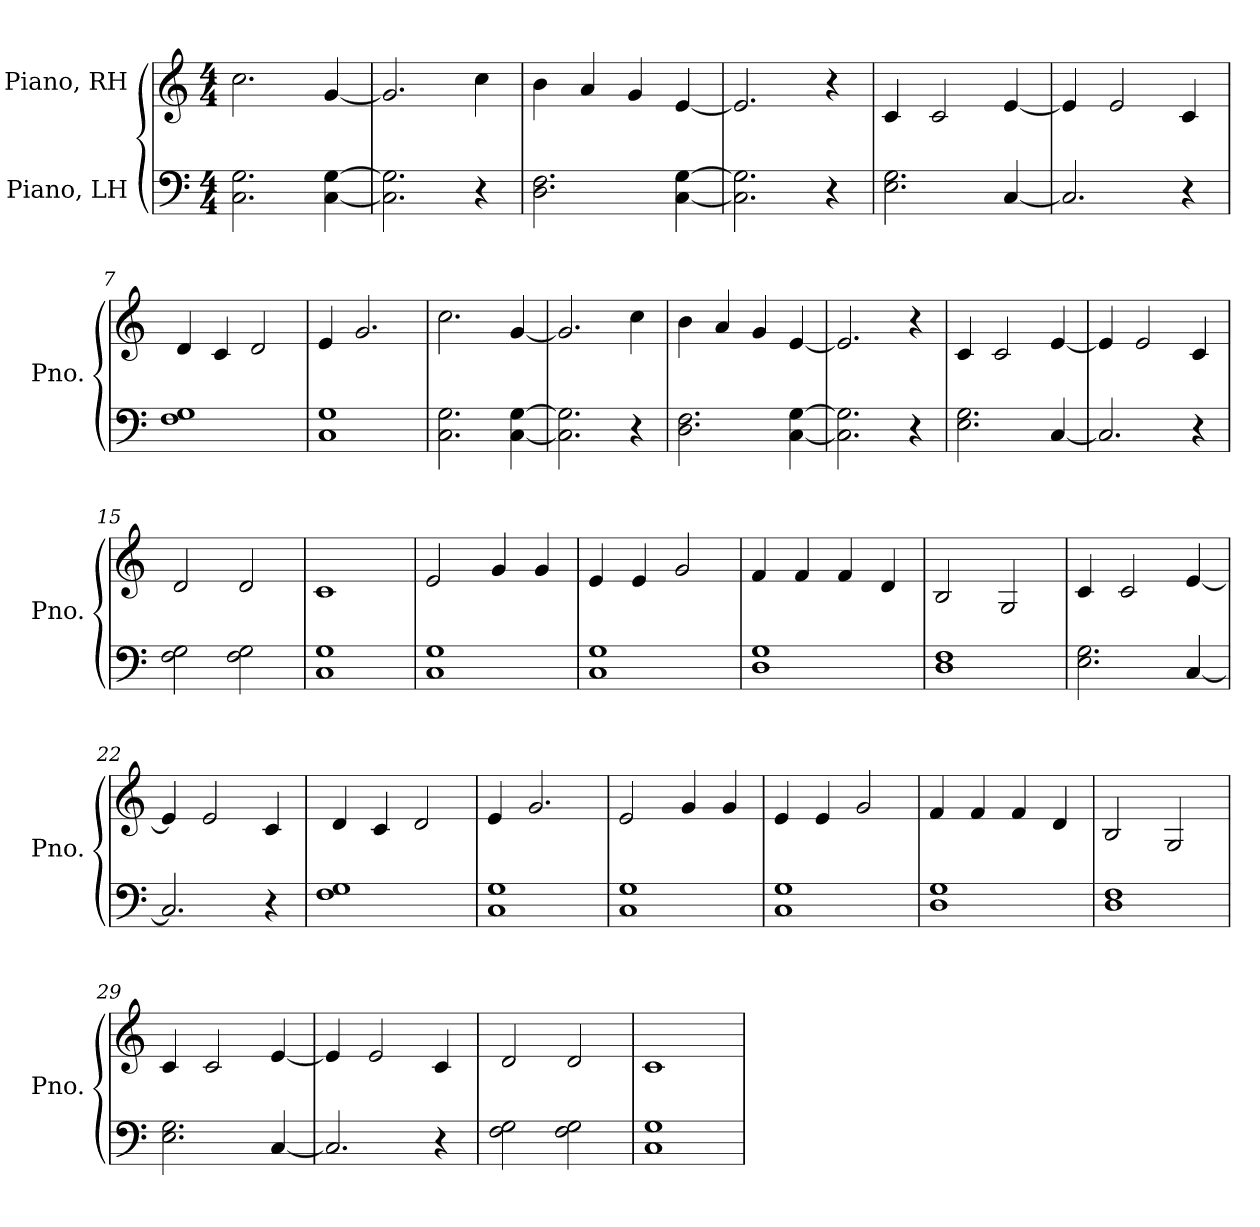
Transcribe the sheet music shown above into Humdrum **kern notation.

**kern	**kern
*part2	*part1
*staff2	*staff1
*I"Piano, LH	*I"Piano, RH
*I'Pno.	*I'Pno.
*clefF4	*clefG2
*k[]	*k[]
*M4/4	*M4/4
*MM230	*MM230
=1	=1
2.C\ 2.G\	2.cc\
[4C\ [4G\	[4g/
=2	=2
2.C\] 2.G\]	2.g/]
4r	4cc\
=3	=3
2.D\ 2.F\	4b\
.	4a/
.	4g/
[4C\ [4G\	[4e/
=4	=4
2.C\] 2.G\]	2.e/]
4r	4r
=5	=5
2.E\ 2.G\	4c/
.	2c/
[4C/	[4e/
=6	=6
2.C/]	4e/]
.	2e/
4r	4c/
=7	=7
1F 1G	4d/
.	4c/
.	2d/
=8	=8
1C 1G	4e/
.	2.g/
=9	=9
2.C\ 2.G\	2.cc\
[4C\ [4G\	[4g/
!!LO:LB:g=z
=10	=10
2.C\] 2.G\]	2.g/]
4r	4cc\
=11	=11
2.D\ 2.F\	4b\
.	4a/
.	4g/
[4C\ [4G\	[4e/
=12	=12
2.C\] 2.G\]	2.e/]
4r	4r
=13	=13
2.E\ 2.G\	4c/
.	2c/
[4C/	[4e/
=14	=14
2.C/]	4e/]
.	2e/
4r	4c/
=15	=15
2F\ 2G\	2d/
2F\ 2G\	2d/
=16	=16
1C 1G	1c
=17	=17
1C 1G	2e/
.	4g/
.	4g/
=18	=18
1C 1G	4e/
.	4e/
.	2g/
=19	=19
1D 1G	4f/
.	4f/
.	4f/
.	4d/
!!LO:LB:g=z
=20	=20
1D 1F	2B/
.	2G/
=21	=21
2.E\ 2.G\	4c/
.	2c/
[4C/	[4e/
=22	=22
2.C/]	4e/]
.	2e/
4r	4c/
=23	=23
1F 1G	4d/
.	4c/
.	2d/
=24	=24
1C 1G	4e/
.	2.g/
=25	=25
1C 1G	2e/
.	4g/
.	4g/
=26	=26
1C 1G	4e/
.	4e/
.	2g/
=27	=27
1D 1G	4f/
.	4f/
.	4f/
.	4d/
=28	=28
1D 1F	2B/
.	2G/
=29	=29
2.E\ 2.G\	4c/
.	2c/
[4C/	[4e/
!!LO:LB:g=z
=30	=30
2.C/]	4e/]
.	2e/
4r	4c/
=31	=31
2F\ 2G\	2d/
2F\ 2G\	2d/
=32	=32
1C 1G	1c
=	=
*-	*-
